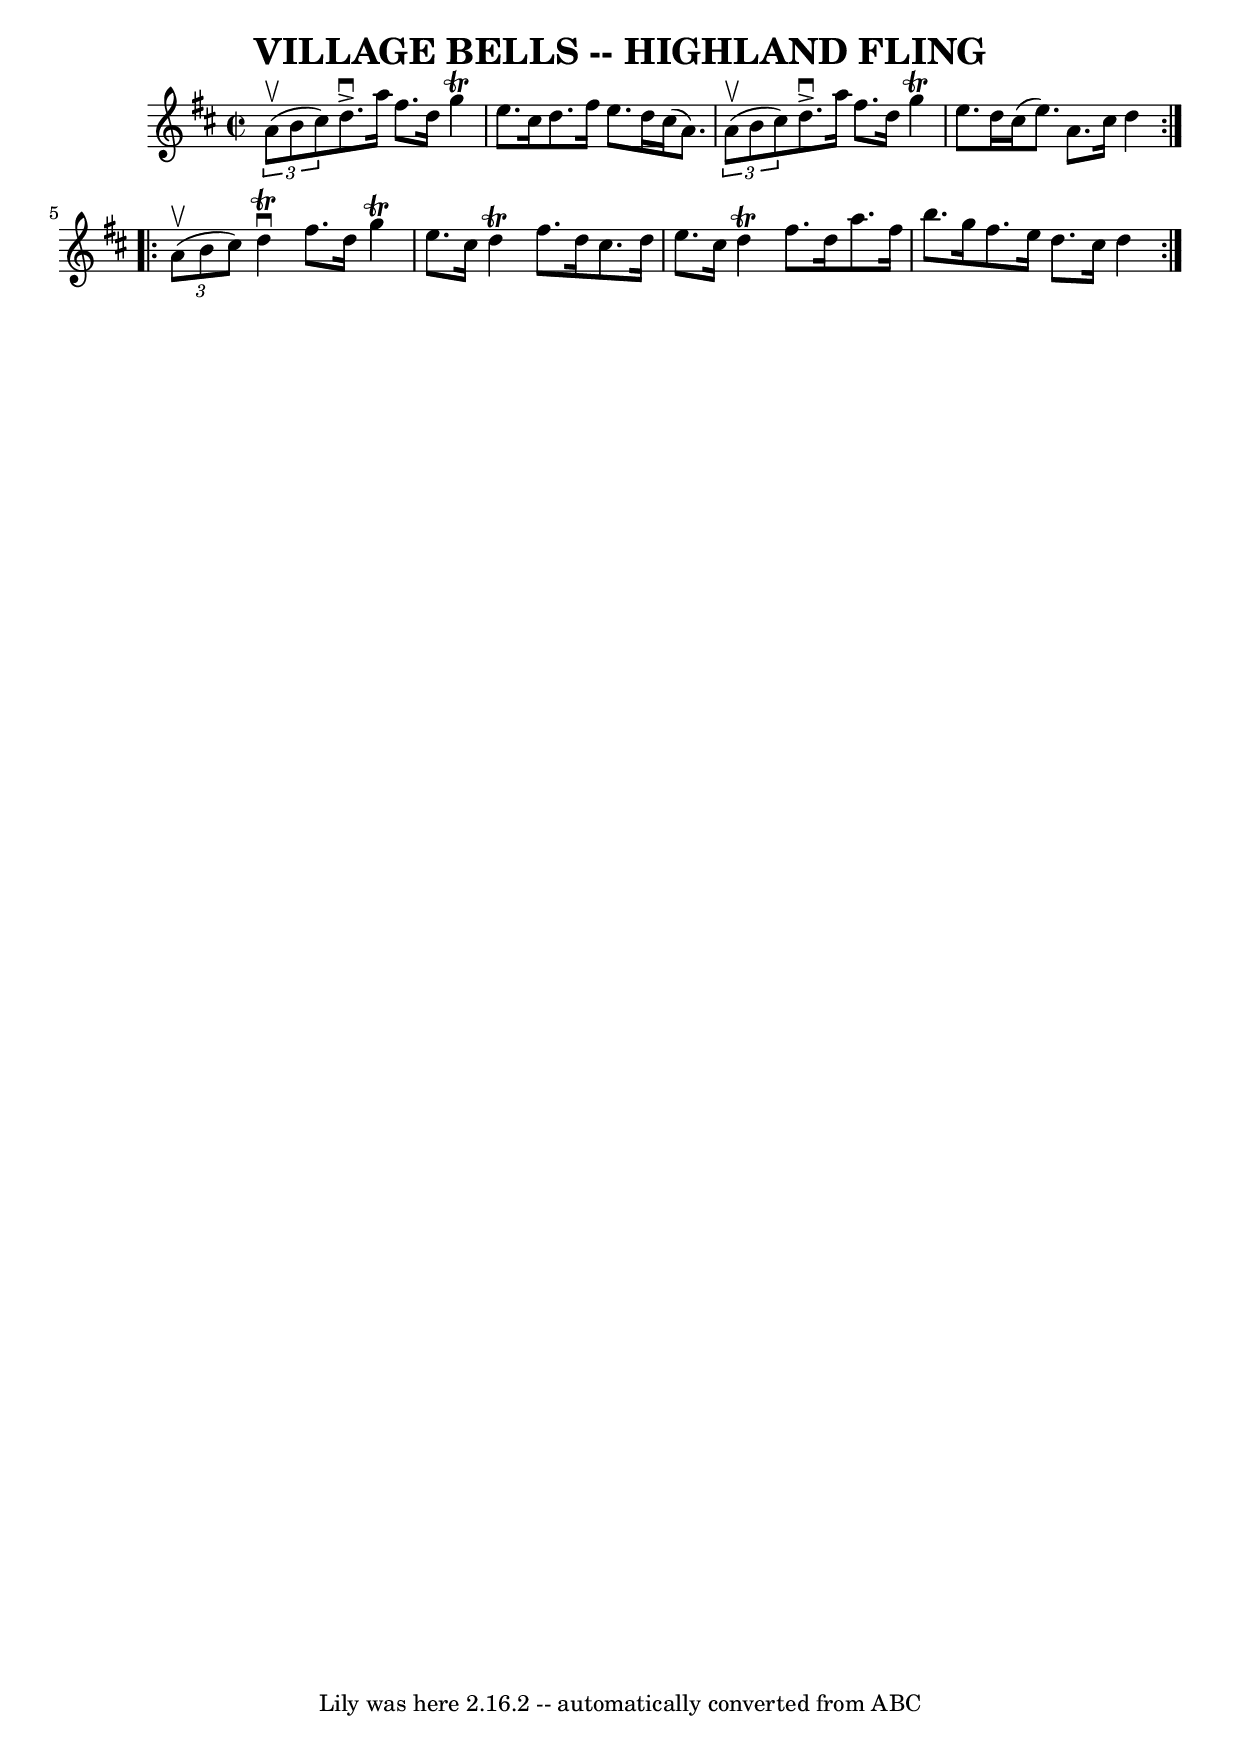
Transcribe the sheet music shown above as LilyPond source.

\version "2.16.2"
\include "Mammoth.ily"
\header {
  %% book = "Ryan's Mammoth Collection of Fiddle Tunes"
  crossRefNumber = "1"
  footnotes = ""
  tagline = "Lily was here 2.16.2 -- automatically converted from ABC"
  title = "VILLAGE BELLS -- HIGHLAND FLING"

}
voicedefault =  {



  \repeat volta 2 {

    \override Staff.TimeSignature #'style = #'C
    \time 2/2 
    \key d \major
    \times 2/3 { a'8 (^\upbow b'8 cis''8) 
	       }    
    |
    d''8.^\accent^\downbow a''16 fis''8. d''16 g''4^\trill e''8. cis''16    |
    d''8. fis''16 e''8. d''16    
    cis''16 (a'8.)   \times 2/3 { a'8 (^\upbow b'8 cis''8) 
				}       
    |
    d''8.^\accent^\downbow a''16 fis''8. d''16 g''4^\trill  
    e''8. d''16    |
    cis''16 (e''8.) a'8. cis''16 d''4   
    
  }     
  \repeat volta 2 {
    \times 2/3 { a'8 (^\upbow b'8 cis''8) 
	       }    
    |
    d''4^\downbow^\trill fis''8. d''16 g''4^\trill e''8.  
    cis''16    |
    d''4^\trill fis''8. d''16 cis''8. d''16    
    e''8. cis''16        |
    d''4^\trill fis''8. d''16 a''8.    
    fis''16 b''8. g''16    |
    fis''8. e''16 d''8. cis''16    
    d''4    
  }   

}

\score{
  <<

    \context Staff="default"
    {
      \voicedefault 
      
    }

  >>
  \layout {
    
  }
  \midi {
  }

}
